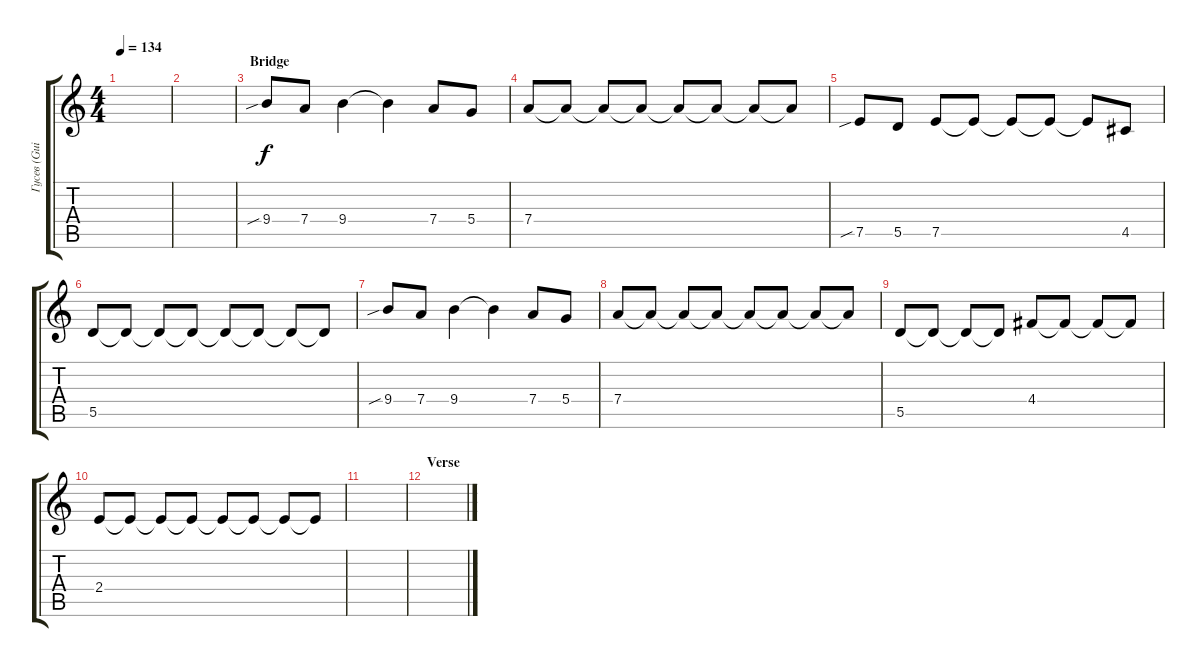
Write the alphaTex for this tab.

\track ("Гусев (Guitar 1)" "Гусев (Gui") {instrument acousticguitarnylon}
\staff {score tabs}
\tuning (E4 B3 G3 D3 A2 E2) {hide}
\ts (4 4)
\tempo 134
\clef g2
\ks c
|
|
\section ("" "Bridge")
9.4{sib}.8 7.4.8 9.4.4 9.4{t}.4 7.4.8 5.4.8 |
7.4.8 7.4{t}.8 7.4{t}.8 7.4{t}.8 7.4{t}.8 7.4{t}.8 7.4{t}.8 7.4{t}.8 |
7.5{sib}.8 5.5.8 7.5.8 7.5{t}.8 7.5{t}.8 7.5{t}.8 7.5{t}.8 4.5.8 |
5.5.8 5.5{t}.8 5.5{t}.8 5.5{t}.8 5.5{t}.8 5.5{t}.8 5.5{t}.8 5.5{t}.8 |
9.4{sib}.8 7.4.8 9.4.4 9.4{t}.4 7.4.8 5.4.8 |
7.4.8 7.4{t}.8 7.4{t}.8 7.4{t}.8 7.4{t}.8 7.4{t}.8 7.4{t}.8 7.4{t}.8 |
5.5.8 5.5{t}.8 5.5{t}.8 5.5{t}.8 4.4.8 4.4{t}.8 4.4{t}.8 4.4{t}.8 |
2.4.8 2.4{t}.8 2.4{t}.8 2.4{t}.8 2.4{t}.8 2.4{t}.8 2.4{t}.8 2.4{t}.8 |
|
\section ("" "Verse")
